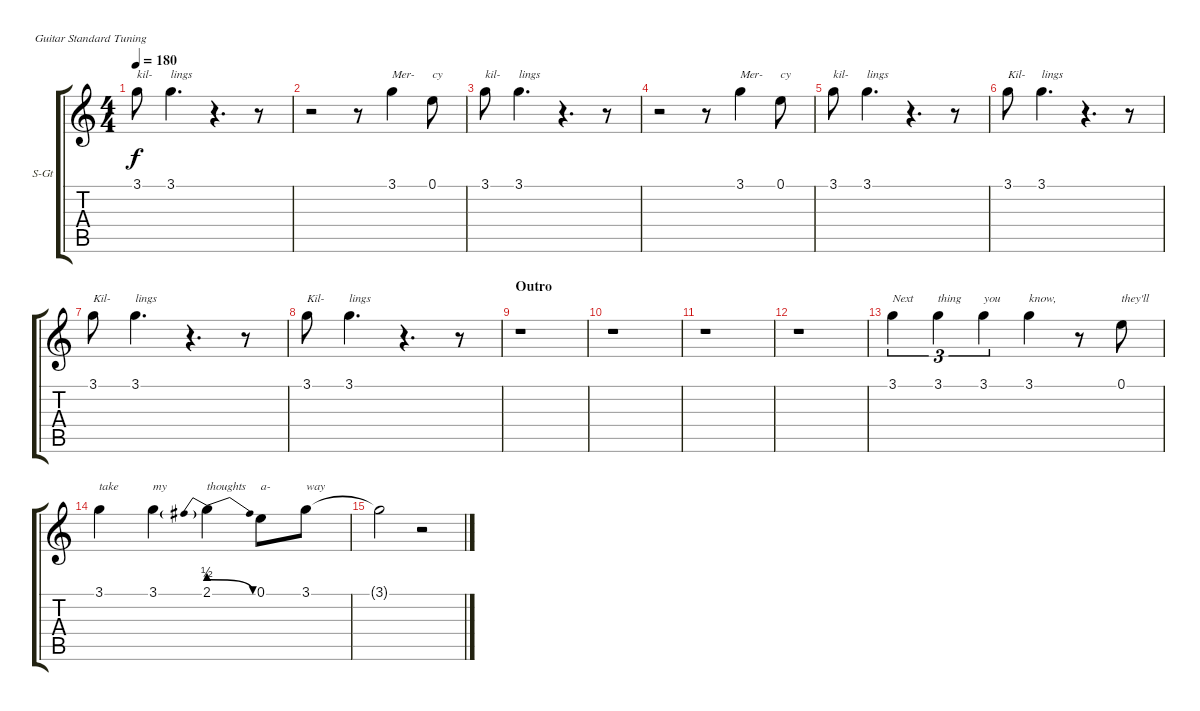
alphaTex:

\bracketExtendMode groupsimilarinstruments
\firstSystemTrackNameOrientation horizontal
\otherSystemsTrackNameOrientation horizontal
\track ("D. Mustaine (Vocals)" "S-Gt") {instrument lead6voice}
\staff {score tabs}
\tuning (E4 B3 G3 D3 A2 E2)
\displaytranspose 12
\ts (4 4)
\tempo 180
\clef g2
\ks c
3.1.8{txt "kil-" dy f} 3.1.4{d txt "lings"} r.4{d} r.8 |
r.2 r.8 3.1.4{txt "Mer-"} 0.1.8{txt "cy"} |
3.1.8{txt "kil-"} 3.1.4{d txt "lings"} r.4{d} r.8 |
r.2 r.8 3.1.4{txt "Mer-"} 0.1.8{txt "cy"} |
3.1.8{txt "kil-"} 3.1.4{d txt "lings"} r.4{d} r.8 |
3.1.8{txt "Kil-"} 3.1.4{d txt "lings"} r.4{d} r.8 |
3.1.8{txt "Kil-"} 3.1.4{d txt "lings"} r.4{d} r.8 |
3.1.8{txt "Kil-"} 3.1.4{d txt "lings"} r.4{d} r.8 |
\section ("" "Outro")
r.1 |
r.1 |
r.1 |
r.1 |
3.1.4{tu (3 2) txt "Next"} 3.1.4{tu (3 2) txt "thing"} 3.1.4{tu (3 2) txt "you"} 3.1.4{txt "know,"} r.8 0.1.8{txt "they'll"} |
3.1.4{txt "take"} 3.1.4{txt "my"} 2.1{be (prebendrelease 0 2 60 0)}.4{txt "thoughts"} 0.1.8{txt "a-"} 3.1.8{txt "way"} |
3.1{t}.2 r.2
